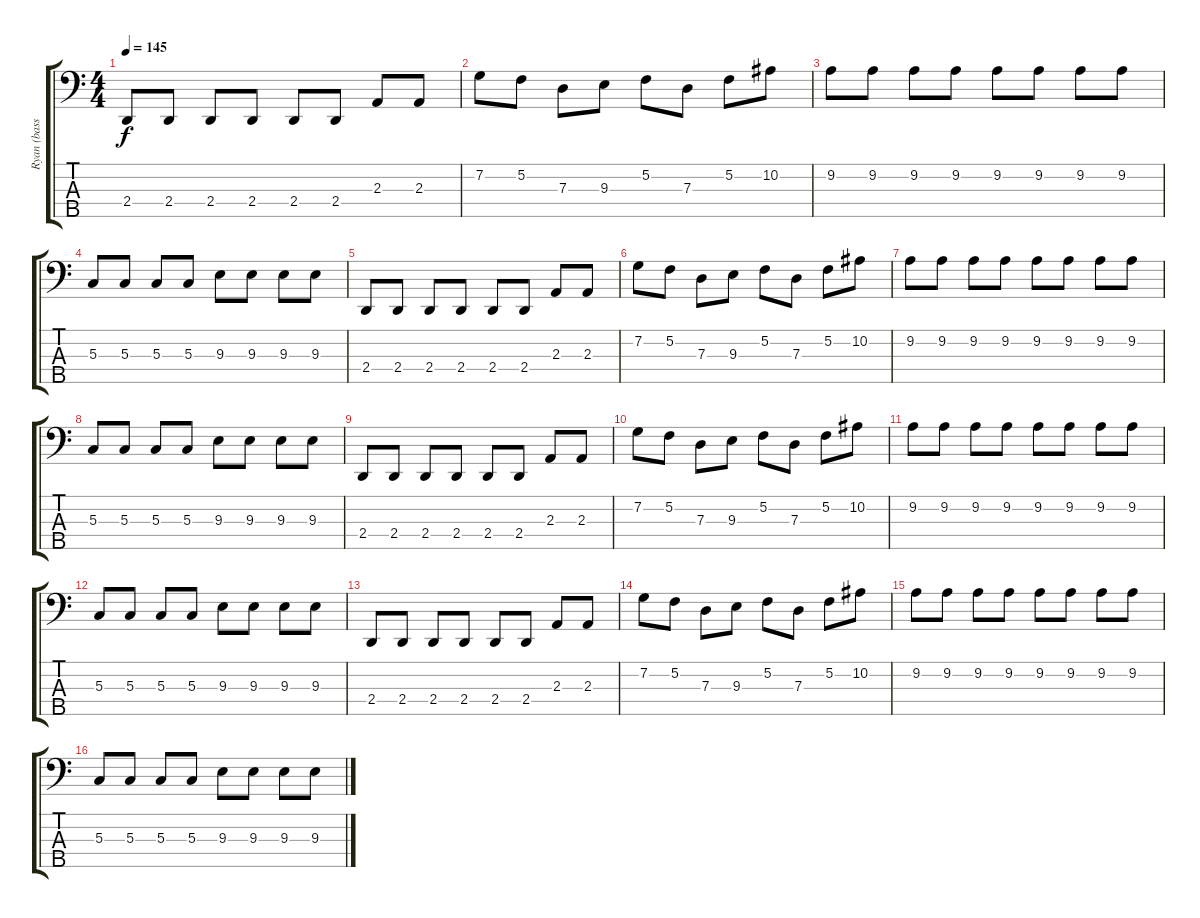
\track ("Ryan (bass)" "Ryan (bass") {instrument electricbassfinger}
\staff {score tabs}
\tuning (F2 C2 G1 C1 G0) {hide}
\ts (4 4)
\tempo 145
\clef f4
\ks c
2.4.8{dy f} 2.4.8 2.4.8 2.4.8 2.4.8 2.4.8 2.3.8 2.3.8 |
7.2.8 5.2.8 7.3.8 9.3.8 5.2.8 7.3.8 5.2.8 10.2.8 |
9.2.8 9.2.8 9.2.8 9.2.8 9.2.8 9.2.8 9.2.8 9.2.8 |
5.3.8 5.3.8 5.3.8 5.3.8 9.3.8 9.3.8 9.3.8 9.3.8 |
2.4.8 2.4.8 2.4.8 2.4.8 2.4.8 2.4.8 2.3.8 2.3.8 |
7.2.8 5.2.8 7.3.8 9.3.8 5.2.8 7.3.8 5.2.8 10.2.8 |
9.2.8 9.2.8 9.2.8 9.2.8 9.2.8 9.2.8 9.2.8 9.2.8 |
5.3.8 5.3.8 5.3.8 5.3.8 9.3.8 9.3.8 9.3.8 9.3.8 |
2.4.8 2.4.8 2.4.8 2.4.8 2.4.8 2.4.8 2.3.8 2.3.8 |
7.2.8 5.2.8 7.3.8 9.3.8 5.2.8 7.3.8 5.2.8 10.2.8 |
9.2.8 9.2.8 9.2.8 9.2.8 9.2.8 9.2.8 9.2.8 9.2.8 |
5.3.8 5.3.8 5.3.8 5.3.8 9.3.8 9.3.8 9.3.8 9.3.8 |
2.4.8 2.4.8 2.4.8 2.4.8 2.4.8 2.4.8 2.3.8 2.3.8 |
7.2.8 5.2.8 7.3.8 9.3.8 5.2.8 7.3.8 5.2.8 10.2.8 |
9.2.8 9.2.8 9.2.8 9.2.8 9.2.8 9.2.8 9.2.8 9.2.8 |
5.3.8 5.3.8 5.3.8 5.3.8 9.3.8 9.3.8 9.3.8 9.3.8
